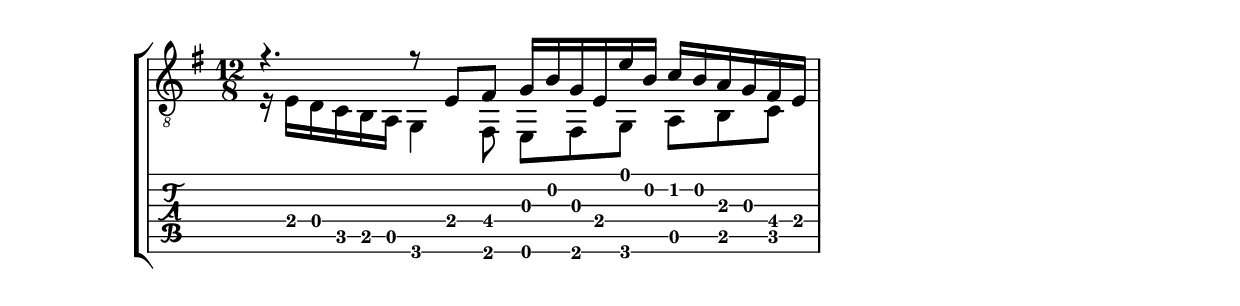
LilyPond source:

%% Do not edit this file; it is auto-generated from LSR http://lsr.dsi.unimi.it
%% This file is in the public domain.
\version "2.12.0"

\header {
  lsrtags = "fretted-strings"

  texidoces = "
La polifonía se crea de la misma forma en un @code{TabStaff} que
en una pauta normal.

"
  doctitlees = "Polifonía en tablaturas"

  texidoc = "
Polyphony is created the same way in a @code{TabStaff} as in a regular
staff.

"
  doctitle = "Polyphony in tablature"
} % begin verbatim

upper = \relative c' {
  \time 12/8
  \key e \minor
  \voiceOne
  r4. r8 e, fis g16 b g e e' b c b a g fis e
}

lower = \relative c {
  \key e \minor
  \voiceTwo
  r16 e d c b a g4 fis8 e fis g a b c
}

\score {
  <<
    \new StaffGroup = "tab with traditional" <<
      \new Staff = "guitar traditional" <<
        \clef "treble_8"
        \context Voice = "upper" \upper
        \context Voice = "lower" \lower
      >>
      \new TabStaff = "guitar tab" <<
        \context TabVoice = "upper" \upper
        \context TabVoice = "lower" \lower
      >>
    >>
  >>
}
